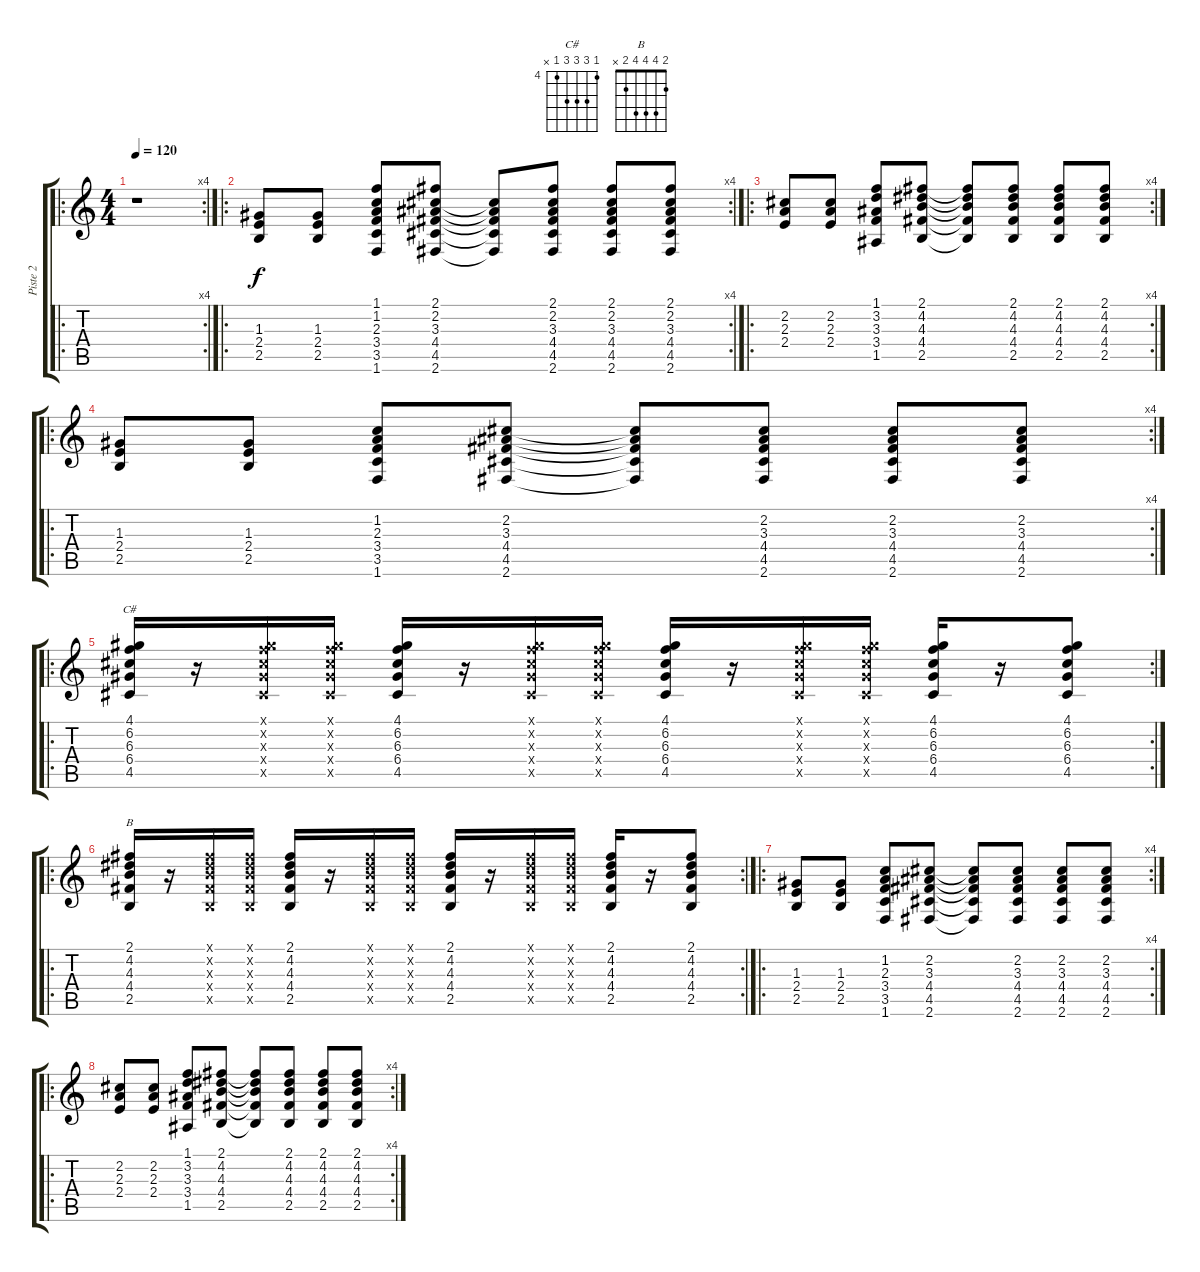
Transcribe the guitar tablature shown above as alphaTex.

\track ("Piste 2" "Piste 2") {instrument distortionguitar}
\staff {score tabs}
\tuning (E4 B3 G3 D3 A2 E2) {hide}
\chord ("C#" 4 6 6 6 4 x) {firstfret 4}
\chord ("B" 2 4 4 4 2 x)
\ro
\rc 4
\ts (4 4)
\tempo 120
\clef g2
\ks c
r.1{dy f instrument distortionguitar} |
\ro
\rc 4
(1.3 2.4 2.5).8 (1.3 2.4 2.5).8 (1.1 1.2 2.3 3.4 3.5 1.6).8 (2.1 2.2 3.3 4.4 4.5 2.6).8 (2.2{t} 3.3{t} 4.4{t} 4.5{t} 2.6{t}).8 (2.1 2.2 3.3 4.4 4.5 2.6).8 (2.1 2.2 3.3 4.4 4.5 2.6).8 (2.1 2.2 3.3 4.4 4.5 2.6).8 |
\ro
\rc 4
(2.2 2.3 2.4).8 (2.2 2.3 2.4).8 (1.1 3.2 3.3 3.4 1.5).8 (2.1 4.2 4.3 4.4 2.5).8 (2.1{t} 4.2{t} 4.3{t} 4.4{t} 2.5{t}).8 (2.1 4.2 4.3 4.4 2.5).8 (2.1 4.2 4.3 4.4 2.5).8 (2.1 4.2 4.3 4.4 2.5).8 |
\ro
\rc 4
(1.3 2.4 2.5).8 (1.3 2.4 2.5).8 (1.2 2.3 3.4 3.5 1.6).8 (2.2 3.3 4.4 4.5 2.6).8 (2.2{t} 3.3{t} 4.4{t} 4.5{t} 2.6{t}).8 (2.2 3.3 4.4 4.5 2.6).8 (2.2 3.3 4.4 4.5 2.6).8 (2.2 3.3 4.4 4.5 2.6).8 |
\ro
\rc 2
(4.1 6.2 6.3 6.4 4.5).16{ch "C#"} r.16 (4.1{x} 6.2{x} 6.3{x} 6.4{x} 4.5{x}).16 (4.1{x} 6.2{x} 6.3{x} 6.4{x} 4.5{x}).16 (4.1 6.2 6.3 6.4 4.5).16 r.16 (4.1{x} 6.2{x} 6.3{x} 6.4{x} 4.5{x}).16 (4.1{x} 6.2{x} 6.3{x} 6.4{x} 4.5{x}).16 (4.1 6.2 6.3 6.4 4.5).16 r.16 (4.1{x} 6.2{x} 6.3{x} 6.4{x} 4.5{x}).16 (4.1{x} 6.2{x} 6.3{x} 6.4{x} 4.5{x}).16 (4.1 6.2 6.3 6.4 4.5).16 r.16 (4.1 6.2 6.3 6.4 4.5).8 |
\ro
\rc 2
(2.1 4.2 4.3 4.4 2.5).16{ch "B"} r.16 (2.1{x} 4.2{x} 4.3{x} 4.4{x} 2.5{x}).16 (2.1{x} 4.2{x} 4.3{x} 4.4{x} 2.5{x}).16 (2.1 4.2 4.3 4.4 2.5).16 r.16 (2.1{x} 4.2{x} 4.3{x} 4.4{x} 2.5{x}).16 (2.1{x} 4.2{x} 4.3{x} 4.4{x} 2.5{x}).16 (2.1 4.2 4.3 4.4 2.5).16 r.16 (2.1{x} 4.2{x} 4.3{x} 4.4{x} 2.5{x}).16 (2.1{x} 4.2{x} 4.3{x} 4.4{x} 2.5{x}).16 (2.1 4.2 4.3 4.4 2.5).16 r.16 (2.1 4.2 4.3 4.4 2.5).8 |
\ro
\rc 4
(1.3 2.4 2.5).8 (1.3 2.4 2.5).8 (1.2 2.3 3.4 3.5 1.6).8 (2.2 3.3 4.4 4.5 2.6).8 (2.2{t} 3.3{t} 4.4{t} 4.5{t} 2.6{t}).8 (2.2 3.3 4.4 4.5 2.6).8 (2.2 3.3 4.4 4.5 2.6).8 (2.2 3.3 4.4 4.5 2.6).8 |
\ro
\rc 4
(2.2 2.3 2.4).8 (2.2 2.3 2.4).8 (1.1 3.2 3.3 3.4 1.5).8 (2.1 4.2 4.3 4.4 2.5).8 (2.1{t} 4.2{t} 4.3{t} 4.4{t} 2.5{t}).8 (2.1 4.2 4.3 4.4 2.5).8 (2.1 4.2 4.3 4.4 2.5).8 (2.1 4.2 4.3 4.4 2.5).8
